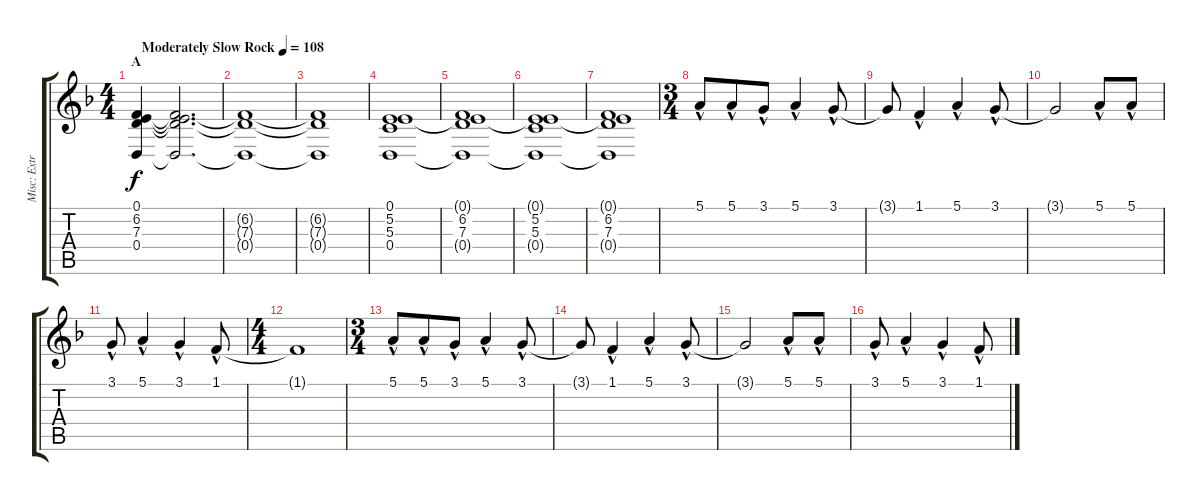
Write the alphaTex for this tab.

\track ("Misc: Extra" "Misc: Extr") {instrument synthstrings1}
\staff {score tabs}
\tuning (E4 B3 G3 D3 A2 E2) {hide}
\ts (4 4)
\section ("" "A")
\tempo (108 "Moderately Slow Rock")
\clef g2
\ks f
(0.1 6.2 7.3 0.4).4{dy f volume 1 instrument synthstrings1} (0.1{t} 6.2{t} 7.3{t} 0.4{t}).2{d volume 3} |
(6.2{t} 7.3{t} 0.4{t}).1 |
(6.2{t} 7.3{t} 0.4{t}).1 |
(0.1 5.2 5.3 0.4).1 |
(0.1{t} 6.2 7.3 0.4{t}).1 |
(0.1{t} 5.2 5.3 0.4{t}).1 |
(0.1{t} 6.2 7.3 0.4{t}).1 |
\ts (3 4)
5.1{hac}.8{instrument electricpiano2} 5.1{hac}.8{beam merge} 3.1{hac}.8 5.1{hac}.4 3.1{hac}.8 |
3.1{t}.8 1.1{hac}.4 5.1{hac}.4 3.1{hac}.8 |
3.1{t}.2 5.1{hac}.8 5.1{hac}.8 |
3.1{hac}.8 5.1{hac}.4 3.1{hac}.4 1.1{hac}.8 |
\ts (4 4)
1.1{t}.1 |
\ts (3 4)
5.1{hac}.8 5.1{hac}.8{beam merge} 3.1{hac}.8 5.1{hac}.4 3.1{hac}.8 |
3.1{t}.8 1.1{hac}.4 5.1{hac}.4 3.1{hac}.8 |
3.1{t}.2 5.1{hac}.8 5.1{hac}.8 |
3.1{hac}.8 5.1{hac}.4 3.1{hac}.4 1.1{hac}.8
